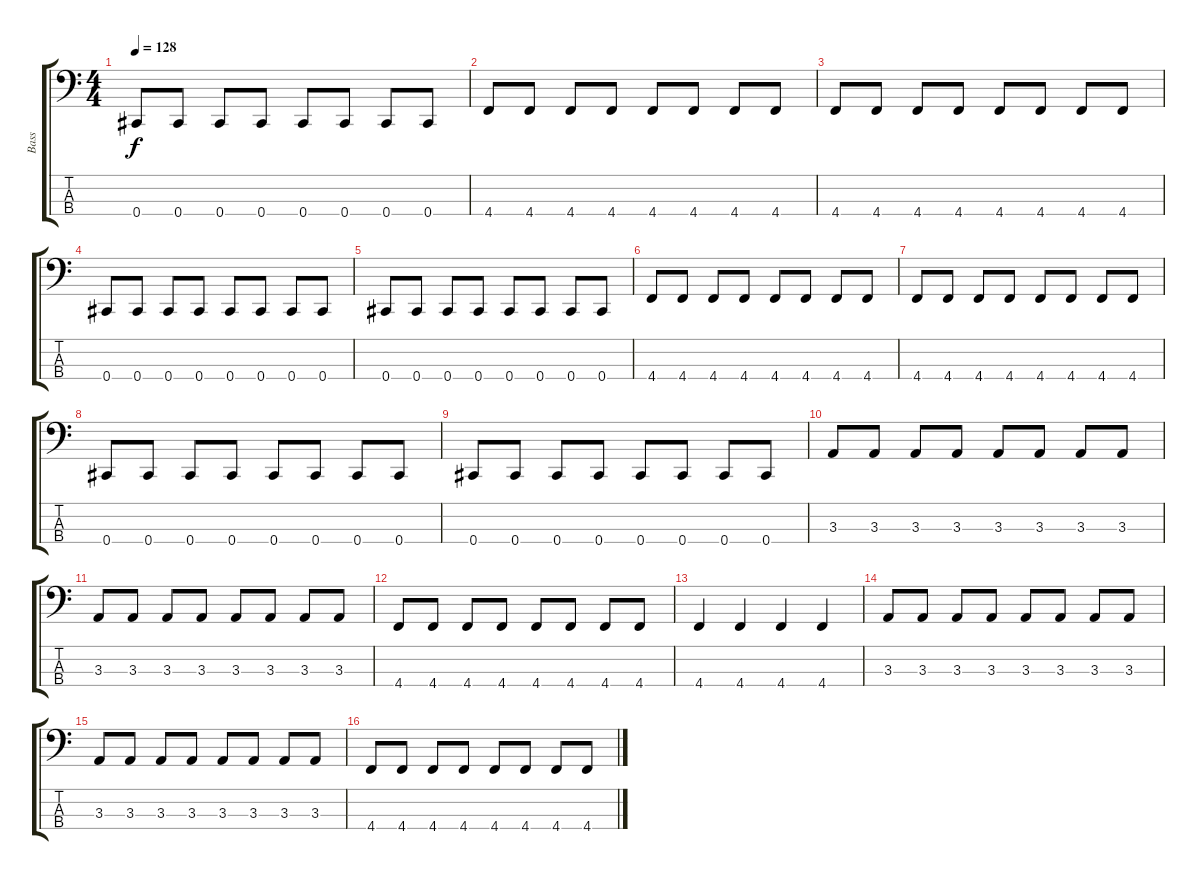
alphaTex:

\track ("Bass" "Bass") {instrument electricbasspick}
\staff {score tabs}
\tuning (E2 B1 Gb1 Db1) {hide}
\ts (4 4)
\tempo 128
\clef f4
\ks c
0.4.8{dy f} 0.4.8 0.4.8 0.4.8 0.4.8 0.4.8 0.4.8 0.4.8 |
4.4.8 4.4.8 4.4.8 4.4.8 4.4.8 4.4.8 4.4.8 4.4.8 |
4.4.8 4.4.8 4.4.8 4.4.8 4.4.8 4.4.8 4.4.8 4.4.8 |
0.4.8 0.4.8 0.4.8 0.4.8 0.4.8 0.4.8 0.4.8 0.4.8 |
0.4.8 0.4.8 0.4.8 0.4.8 0.4.8 0.4.8 0.4.8 0.4.8 |
4.4.8 4.4.8 4.4.8 4.4.8 4.4.8 4.4.8 4.4.8 4.4.8 |
4.4.8 4.4.8 4.4.8 4.4.8 4.4.8 4.4.8 4.4.8 4.4.8 |
0.4.8 0.4.8 0.4.8 0.4.8 0.4.8 0.4.8 0.4.8 0.4.8 |
0.4.8 0.4.8 0.4.8 0.4.8 0.4.8 0.4.8 0.4.8 0.4.8 |
3.3.8 3.3.8 3.3.8 3.3.8 3.3.8 3.3.8 3.3.8 3.3.8 |
3.3.8 3.3.8 3.3.8 3.3.8 3.3.8 3.3.8 3.3.8 3.3.8 |
4.4.8 4.4.8 4.4.8 4.4.8 4.4.8 4.4.8 4.4.8 4.4.8 |
4.4.4 4.4.4 4.4.4 4.4.4 |
3.3.8 3.3.8 3.3.8 3.3.8 3.3.8 3.3.8 3.3.8 3.3.8 |
3.3.8 3.3.8 3.3.8 3.3.8 3.3.8 3.3.8 3.3.8 3.3.8 |
4.4.8 4.4.8 4.4.8 4.4.8 4.4.8 4.4.8 4.4.8 4.4.8
